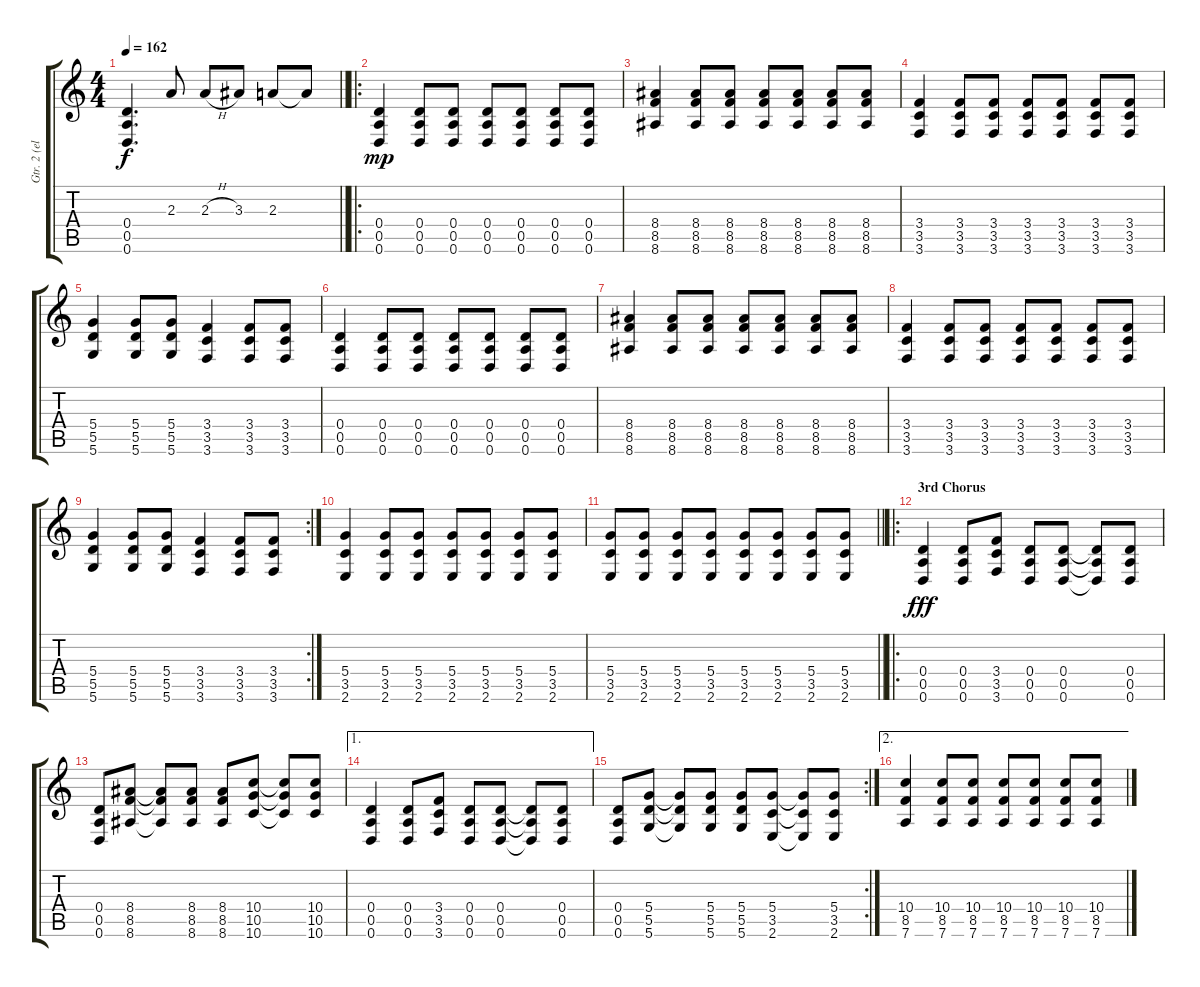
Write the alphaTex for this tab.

\track ("Gtr. 2 (elec. w/dist.)" "Gtr. 2 (el") {instrument distortionguitar}
\staff {score tabs}
\tuning (E4 B3 G3 D3 A2 D2) {hide}
\ts (4 4)
\tempo 162
\clef g2
\barLineRight lightlight
\ks c
(0.4 0.5 0.6).4{d dy f} 2.3.8 2.3{h}.8 3.3.8 2.3.8 2.3{t}.8 |
\ro
(0.4 0.5 0.6).4{dy mp} (0.4 0.5 0.6).8 (0.4 0.5 0.6).8 (0.4 0.5 0.6).8 (0.4 0.5 0.6).8 (0.4 0.5 0.6).8 (0.4 0.5 0.6).8 |
(8.4 8.5 8.6).4 (8.4 8.5 8.6).8 (8.4 8.5 8.6).8 (8.4 8.5 8.6).8 (8.4 8.5 8.6).8 (8.4 8.5 8.6).8 (8.4 8.5 8.6).8 |
(3.4 3.5 3.6).4 (3.4 3.5 3.6).8 (3.4 3.5 3.6).8 (3.4 3.5 3.6).8 (3.4 3.5 3.6).8 (3.4 3.5 3.6).8 (3.4 3.5 3.6).8 |
(5.4 5.5 5.6).4 (5.4 5.5 5.6).8 (5.4 5.5 5.6).8 (3.4 3.5 3.6).4 (3.4 3.5 3.6).8 (3.4 3.5 3.6).8 |
(0.4 0.5 0.6).4 (0.4 0.5 0.6).8 (0.4 0.5 0.6).8 (0.4 0.5 0.6).8 (0.4 0.5 0.6).8 (0.4 0.5 0.6).8 (0.4 0.5 0.6).8 |
(8.4 8.5 8.6).4 (8.4 8.5 8.6).8 (8.4 8.5 8.6).8 (8.4 8.5 8.6).8 (8.4 8.5 8.6).8 (8.4 8.5 8.6).8 (8.4 8.5 8.6).8 |
(3.4 3.5 3.6).4 (3.4 3.5 3.6).8 (3.4 3.5 3.6).8 (3.4 3.5 3.6).8 (3.4 3.5 3.6).8 (3.4 3.5 3.6).8 (3.4 3.5 3.6).8 |
\rc 2
(5.4 5.5 5.6).4 (5.4 5.5 5.6).8 (5.4 5.5 5.6).8 (3.4 3.5 3.6).4 (3.4 3.5 3.6).8 (3.4 3.5 3.6).8 |
(5.4 3.5 2.6).4 (5.4 3.5 2.6).8 (5.4 3.5 2.6).8 (5.4 3.5 2.6).8 (5.4 3.5 2.6).8 (5.4 3.5 2.6).8 (5.4 3.5 2.6).8 |
\barLineRight lightlight
(5.4 3.5 2.6).8 (5.4 3.5 2.6).8 (5.4 3.5 2.6).8 (5.4 3.5 2.6).8 (5.4 3.5 2.6).8 (5.4 3.5 2.6).8 (5.4 3.5 2.6).8 (5.4 3.5 2.6).8 |
\ro
\section ("" "3rd Chorus")
(0.4 0.5 0.6).4{dy fff} (0.4 0.5 0.6).8 (3.4 3.5 3.6).8 (0.4 0.5 0.6).8 (0.4 0.5 0.6).8 (0.4{t} 0.5{t} 0.6{t}).8 (0.4 0.5 0.6).8 |
(0.4 0.5 0.6).8 (8.4 8.5 8.6).8 (8.4{t} 8.5{t} 8.6{t}).8 (8.4 8.5 8.6).8 (8.4 8.5 8.6).8 (10.4 10.5 10.6).8 (10.4{t} 10.5{t} 10.6{t}).8 (10.4 10.5 10.6).8 |
\ae 1
(0.4 0.5 0.6).4 (0.4 0.5 0.6).8 (3.4 3.5 3.6).8 (0.4 0.5 0.6).8 (0.4 0.5 0.6).8 (0.4{t} 0.5{t} 0.6{t}).8 (0.4 0.5 0.6).8 |
\rc 2
(0.4 0.5 0.6).8 (5.4 5.5 5.6).8 (5.4{t} 5.5{t} 5.6{t}).8 (5.4 5.5 5.6).8 (5.4 5.5 5.6).8 (5.4 3.5 2.6).8 (5.4{t} 3.5{t} 2.6{t}).8 (5.4 3.5 2.6).8 |
\ae 2
(10.4 8.5 7.6).4 (10.4 8.5 7.6).8 (10.4 8.5 7.6).8 (10.4 8.5 7.6).8 (10.4 8.5 7.6).8 (10.4 8.5 7.6).8 (10.4 8.5 7.6).8
